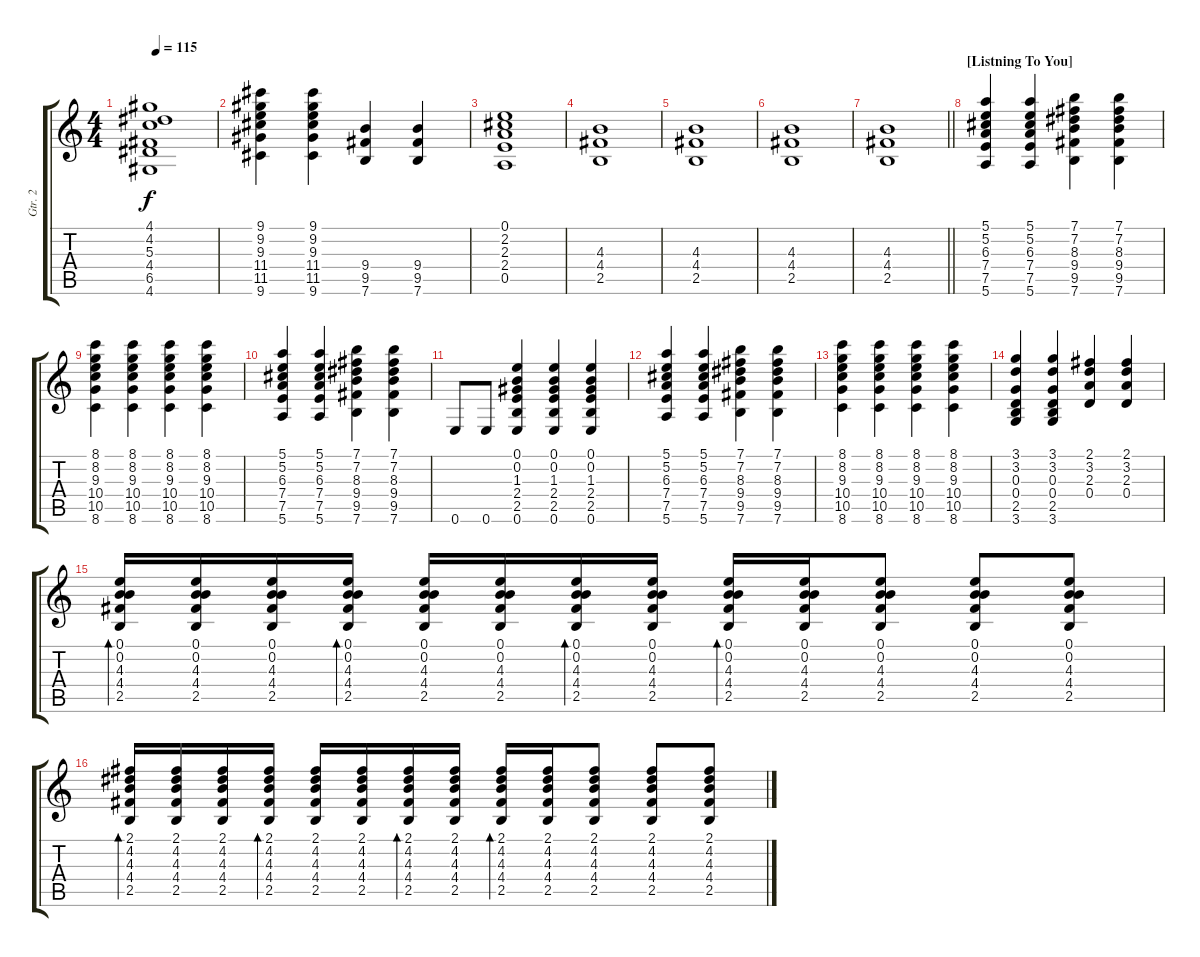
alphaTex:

\track ("Gtr. 2" "Gtr. 2") {instrument electricguitarjazz}
\staff {score tabs}
\tuning (E4 B3 G3 D3 A2 E2) {hide}
\ts (4 4)
\tempo 115
\clef g2
\ks c
(4.1 4.2 5.3 4.4 6.5 4.6).1{dy f} |
(9.1 9.2 9.3 11.4 11.5 9.6).4 (9.1 9.2 9.3 11.4 11.5 9.6).4 (9.4 9.5 7.6).4 (9.4 9.5 7.6).4 |
(0.1 2.2 2.3 2.4 0.5).1 |
(4.3 4.4 2.5).1 |
(4.3 4.4 2.5).1 |
(4.3 4.4 2.5).1 |
\barLineRight lightlight
(4.3 4.4 2.5).1 |
\section ("" "[Listning To You]")
(5.1 5.2 6.3 7.4 7.5 5.6).4 (5.1 5.2 6.3 7.4 7.5 5.6).4 (7.1 7.2 8.3 9.4 9.5 7.6).4 (7.1 7.2 8.3 9.4 9.5 7.6).4 |
(8.1 8.2 9.3 10.4 10.5 8.6).4 (8.1 8.2 9.3 10.4 10.5 8.6).4 (8.1 8.2 9.3 10.4 10.5 8.6).4 (8.1 8.2 9.3 10.4 10.5 8.6).4 |
(5.1 5.2 6.3 7.4 7.5 5.6).4 (5.1 5.2 6.3 7.4 7.5 5.6).4 (7.1 7.2 8.3 9.4 9.5 7.6).4 (7.1 7.2 8.3 9.4 9.5 7.6).4 |
0.6.8 0.6.8 (0.1 0.2 1.3 2.4 2.5 0.6).4 (0.1 0.2 1.3 2.4 2.5 0.6).4 (0.1 0.2 1.3 2.4 2.5 0.6).4 |
(5.1 5.2 6.3 7.4 7.5 5.6).4 (5.1 5.2 6.3 7.4 7.5 5.6).4 (7.1 7.2 8.3 9.4 9.5 7.6).4 (7.1 7.2 8.3 9.4 9.5 7.6).4 |
(8.1 8.2 9.3 10.4 10.5 8.6).4 (8.1 8.2 9.3 10.4 10.5 8.6).4 (8.1 8.2 9.3 10.4 10.5 8.6).4 (8.1 8.2 9.3 10.4 10.5 8.6).4 |
(3.1 3.2 0.3 0.4 2.5 3.6).4 (3.1 3.2 0.3 0.4 2.5 3.6).4 (2.1 3.2 2.3 0.4).4 (2.1 3.2 2.3 0.4).4 |
(0.1 0.2 4.3 4.4 2.5).16{bd 240} (0.1 0.2 4.3 4.4 2.5).16 (0.1 0.2 4.3 4.4 2.5).16 (0.1 0.2 4.3 4.4 2.5).16{bd 240} (0.1 0.2 4.3 4.4 2.5).16 (0.1 0.2 4.3 4.4 2.5).16 (0.1 0.2 4.3 4.4 2.5).16{bd 240} (0.1 0.2 4.3 4.4 2.5).16 (0.1 0.2 4.3 4.4 2.5).16{bd 240} (0.1 0.2 4.3 4.4 2.5).16 (0.1 0.2 4.3 4.4 2.5).8 (0.1 0.2 4.3 4.4 2.5).8 (0.1 0.2 4.3 4.4 2.5).8 |
(2.1 4.2 4.3 4.4 2.5).16{bd 240} (2.1 4.2 4.3 4.4 2.5).16 (2.1 4.2 4.3 4.4 2.5).16 (2.1 4.2 4.3 4.4 2.5).16{bd 240} (2.1 4.2 4.3 4.4 2.5).16 (2.1 4.2 4.3 4.4 2.5).16 (2.1 4.2 4.3 4.4 2.5).16{bd 240} (2.1 4.2 4.3 4.4 2.5).16 (2.1 4.2 4.3 4.4 2.5).16{bd 240} (2.1 4.2 4.3 4.4 2.5).16 (2.1 4.2 4.3 4.4 2.5).8 (2.1 4.2 4.3 4.4 2.5).8 (2.1 4.2 4.3 4.4 2.5).8
